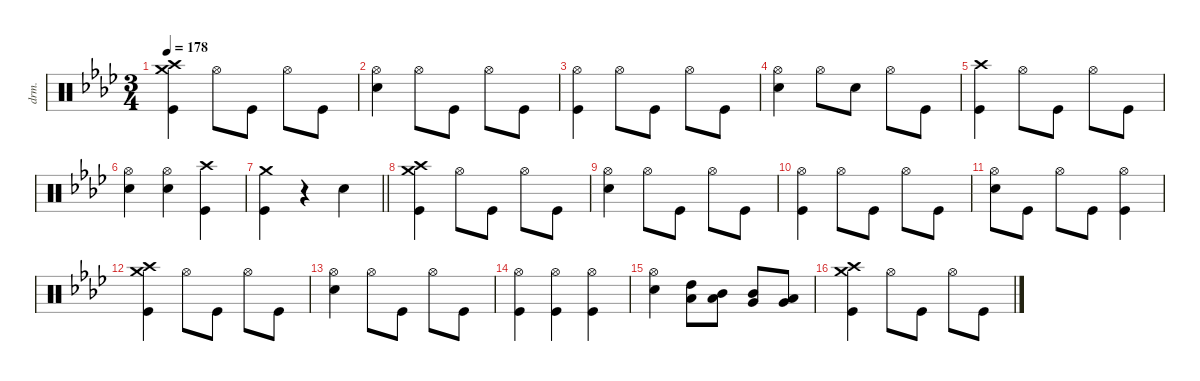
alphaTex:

\defaultSystemsLayout 4
\hideDynamics
\bracketExtendMode groupsimilarinstruments
\otherSystemsTrackNameOrientation horizontal
\track ("Percussions" "drm.") {instrument percussion}
\staff {score}
\articulation defaults
\ts (3 4)
\tempo 178
\clef neutral
\ks fminor
("Kick (hit)"{acc forcenatural} "Crash high (hit)"{acc forcenatural} "Crash medium (hit)"{acc forcenatural}).4{dy f} "Hi-Hat (open)"{acc forcenatural}.8{dy mf} "Kick (hit)"{acc forcenatural}.8{dy f} "Hi-Hat (open)"{acc forcenatural}.8{dy mf} "Kick (hit)"{acc forcenatural}.8{dy f} |
("Snare (hit) 2"{acc forcenatural} "Hi-Hat (open)"{acc forcenatural}).4 "Hi-Hat (open)"{acc forcenatural}.8{dy mf} "Kick (hit)"{acc forcenatural}.8{dy f} "Hi-Hat (open)"{acc forcenatural}.8{dy mf} "Kick (hit)"{acc forcenatural}.8{dy f} |
("Kick (hit)"{acc forcenatural} "Hi-Hat (open)"{acc forcenatural}).4 "Hi-Hat (open)"{acc forcenatural}.8{dy mf} "Kick (hit)"{acc forcenatural}.8{dy f} "Hi-Hat (open)"{acc forcenatural}.8{dy mf} "Kick (hit)"{acc forcenatural}.8{dy f} |
("Snare (hit) 2"{acc forcenatural} "Hi-Hat (open)"{acc forcenatural}).4 "Hi-Hat (open)"{acc forcenatural}.8{dy mf} "Snare (hit) 2"{acc forcenatural}.8 "Hi-Hat (open)"{acc forcenatural}.8 "Kick (hit)"{acc forcenatural}.8{dy f} |
("Kick (hit)"{acc forcenatural} "Crash high (hit)"{acc forcenatural}).4 "Hi-Hat (open)"{acc forcenatural}.8{dy mf} "Kick (hit)"{acc forcenatural}.8{dy f} "Hi-Hat (open)"{acc forcenatural}.8{dy mf} "Kick (hit)"{acc forcenatural}.8{dy f} |
("Snare (hit) 2"{acc forcenatural} "Hi-Hat (open)"{acc forcenatural}).4 ("Snare (hit) 2"{acc forcenatural} "Hi-Hat (open)"{acc forcenatural}).4 ("Kick (hit)"{acc forcenatural} "Crash high (hit)"{acc forcenatural}).4 |
\barLineRight lightlight
("Kick (hit)"{acc forcenatural} "Crash medium (hit)"{acc forcenatural}).4 r.4 "Snare (hit) 2"{acc forcenatural}.4 |
("Kick (hit)"{acc forcenatural} "Crash high (hit)"{acc forcenatural} "Crash medium (hit)"{acc forcenatural}).4 "Hi-Hat (open)"{acc forcenatural}.8{dy mf} "Kick (hit)"{acc forcenatural}.8{dy f} "Hi-Hat (open)"{acc forcenatural}.8{dy mf} "Kick (hit)"{acc forcenatural}.8{dy f} |
("Snare (hit) 2"{acc forcenatural} "Hi-Hat (open)"{acc forcenatural}).4 "Hi-Hat (open)"{acc forcenatural}.8{dy mf} "Kick (hit)"{acc forcenatural}.8{dy f} "Hi-Hat (open)"{acc forcenatural}.8{dy mf} "Kick (hit)"{acc forcenatural}.8{dy f} |
("Kick (hit)"{acc forcenatural} "Hi-Hat (open)"{acc forcenatural}).4 "Hi-Hat (open)"{acc forcenatural}.8{dy mf} "Kick (hit)"{acc forcenatural}.8{dy f} "Hi-Hat (open)"{acc forcenatural}.8{dy mf} "Kick (hit)"{acc forcenatural}.8{dy f} |
("Snare (hit) 2"{acc forcenatural} "Hi-Hat (open)"{acc forcenatural}).8 "Kick (hit)"{acc forcenatural}.8 "Hi-Hat (open)"{acc forcenatural}.8{dy mf} "Kick (hit)"{acc forcenatural}.8{dy f} ("Kick (hit)"{acc forcenatural} "Hi-Hat (open)"{acc forcenatural}).4 |
("Kick (hit)"{acc forcenatural} "Crash high (hit)"{acc forcenatural} "Crash medium (hit)"{acc forcenatural}).4 "Hi-Hat (open)"{acc forcenatural}.8{dy mf} "Kick (hit)"{acc forcenatural}.8{dy f} "Hi-Hat (open)"{acc forcenatural}.8{dy mf} "Kick (hit)"{acc forcenatural}.8{dy f} |
("Snare (hit) 2"{acc forcenatural} "Hi-Hat (open)"{acc forcenatural}).4 "Hi-Hat (open)"{acc forcenatural}.8{dy mf} "Kick (hit)"{acc forcenatural}.8{dy f} "Hi-Hat (open)"{acc forcenatural}.8{dy mf} "Kick (hit)"{acc forcenatural}.8{dy f} |
("Kick (hit)"{acc forcenatural} "Hi-Hat (open)"{acc forcenatural}).4 ("Kick (hit)"{acc forcenatural} "Hi-Hat (open)"{acc forcenatural}).4 ("Kick (hit)"{acc forcenatural} "Hi-Hat (open)"{acc forcenatural}).4 |
("Snare (hit) 2"{acc forcenatural} "Hi-Hat (open)"{acc forcenatural}).4 ("Low Tom (hit)"{acc forcenatural} "High Tom (hit)"{acc forcenatural}).8{dy mp} ("Low Tom (hit)"{acc forcenatural} "Mid Tom (hit)"{acc forcenatural}).8 ("Very Low Tom (hit)"{acc forcenatural} "Mid Tom (hit)"{acc forcenatural}).8 ("Very Low Tom (hit)"{acc forcenatural} "Low Tom (hit)"{acc forcenatural}).8 |
("Kick (hit)"{acc forcenatural} "Crash high (hit)"{acc forcenatural} "Crash medium (hit)"{acc forcenatural}).4{dy f} "Hi-Hat (open)"{acc forcenatural}.8{dy mf} "Kick (hit)"{acc forcenatural}.8{dy f} "Hi-Hat (open)"{acc forcenatural}.8{dy mf} "Kick (hit)"{acc forcenatural}.8{dy f}
